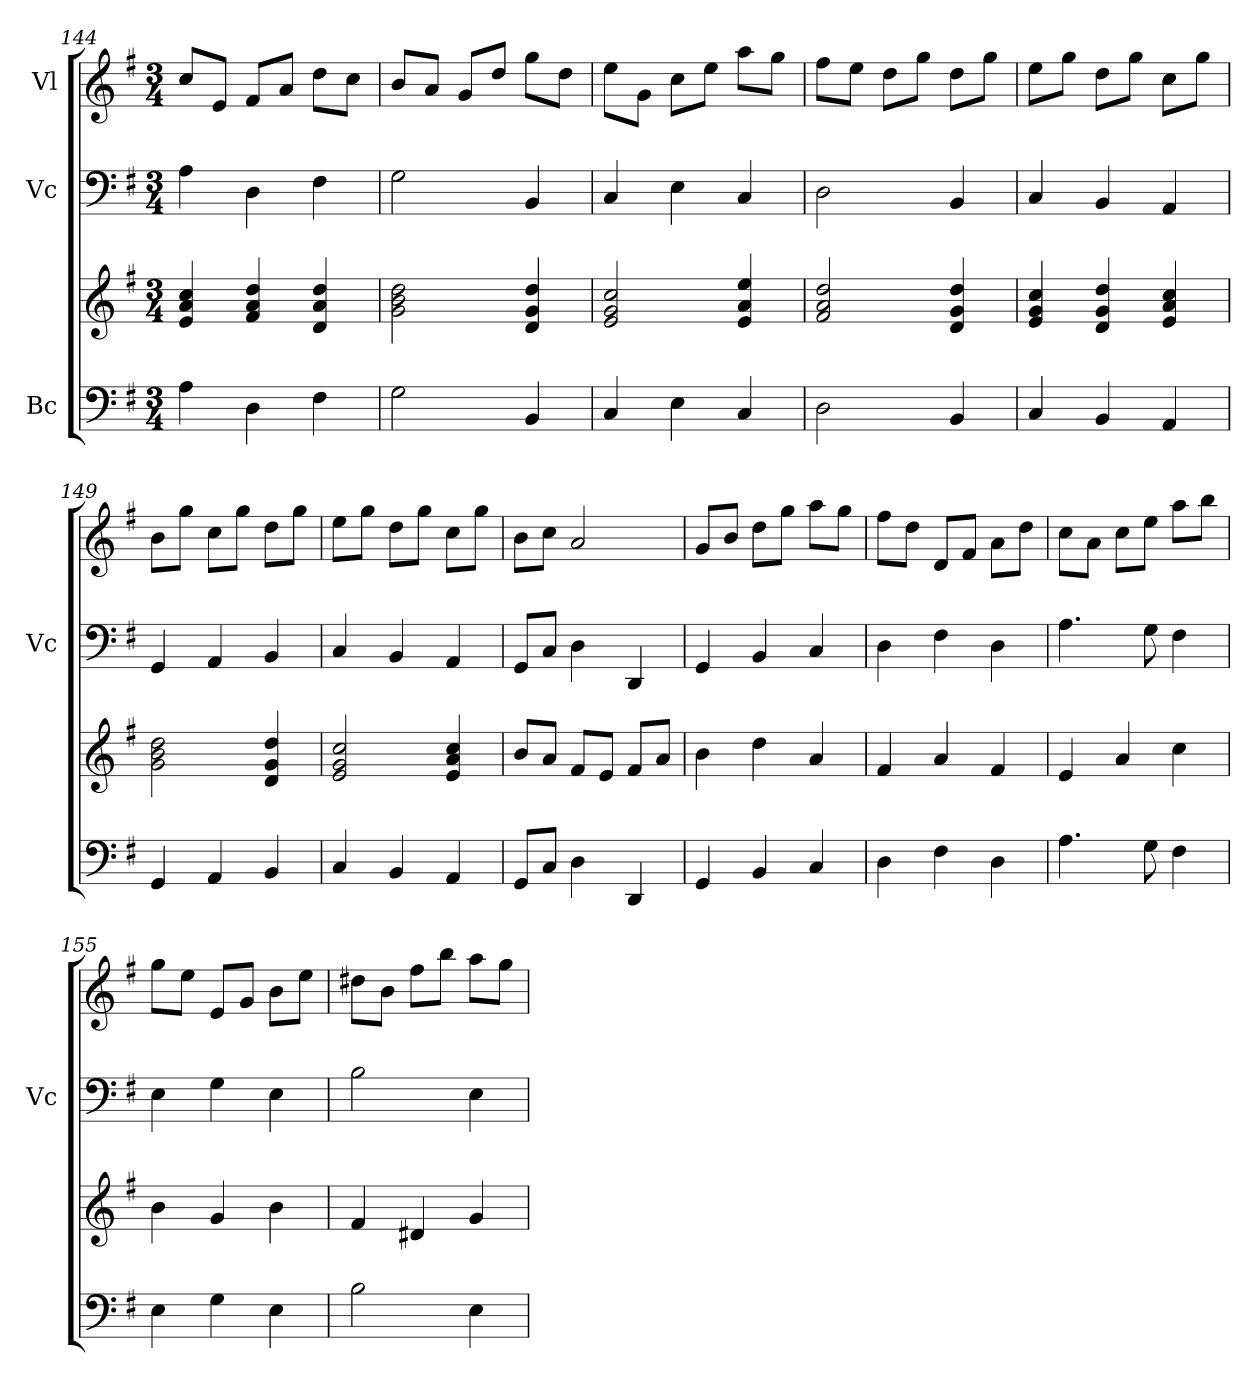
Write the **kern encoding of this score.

**kern	**kern	**kern	**kern
*part3	*part3	*part2	*part1
*staff4	*staff3	*staff2	*staff1
*I"Bc	*	*I"Vc	*I"Vl
*	*	*I'Vc	*
!!LO:LB:g=z
*clefF4	*clefG2	*clefF4	*clefG2
*k[f#]	*k[f#]	*k[f#]	*k[f#]
*M3/4	*M3/4	*M3/4	*M3/4
=144	=144	=144	=144
4A\	4e/ 4a/ 4cc/	4A\	8cc/L
.	.	.	8e/J
4D\	4f#/ 4a/ 4dd/	4D\	8f#/L
.	.	.	8a/J
4F#\	4d/ 4a/ 4dd/	4F#\	8dd\L
.	.	.	8cc\J
=145	=145	=145	=145
2G\	2g\ 2b\ 2dd\	2G\	8b/L
.	.	.	8a/J
.	.	.	8g/L
.	.	.	8dd/J
4BB/	4d/ 4g/ 4dd/	4BB/	8gg\L
.	.	.	8dd\J
=146	=146	=146	=146
4C/	2e/ 2g/ 2cc/	4C/	8ee\L
.	.	.	8g\J
4E\	.	4E\	8cc\L
.	.	.	8ee\J
4C/	4e/ 4a/ 4ee/	4C/	8aa\L
.	.	.	8gg\J
=147	=147	=147	=147
2D\	2f#/ 2a/ 2dd/	2D\	8ff#\L
.	.	.	8ee\J
.	.	.	8dd\L
.	.	.	8gg\J
4BB/	4d/ 4g/ 4dd/	4BB/	8dd\L
.	.	.	8gg\J
=148	=148	=148	=148
4C/	4e/ 4g/ 4cc/	4C/	8ee\L
.	.	.	8gg\J
4BB/	4d/ 4g/ 4dd/	4BB/	8dd\L
.	.	.	8gg\J
4AA/	4e/ 4a/ 4cc/	4AA/	8cc\L
.	.	.	8gg\J
=149	=149	=149	=149
4GG/	2g\ 2b\ 2dd\	4GG/	8b\L
.	.	.	8gg\J
4AA/	.	4AA/	8cc\L
.	.	.	8gg\J
4BB/	4d/ 4g/ 4dd/	4BB/	8dd\L
.	.	.	8gg\J
=150	=150	=150	=150
4C/	2e/ 2g/ 2cc/	4C/	8ee\L
.	.	.	8gg\J
4BB/	.	4BB/	8dd\L
.	.	.	8gg\J
4AA/	4e/ 4a/ 4cc/	4AA/	8cc\L
.	.	.	8gg\J
!!LO:LB:g=z
=151	=151	=151	=151
8GG/L	8b/L	8GG/L	8b\L
8C/J	8a/J	8C/J	8cc\J
4D\	8f#/L	4D\	2a/
.	8e/J	.	.
4DD/	8f#/L	4DD/	.
.	8a/J	.	.
=152	=152	=152	=152
4GG/	4b\	4GG/	8g/L
.	.	.	8b/J
4BB/	4dd\	4BB/	8dd\L
.	.	.	8gg\J
4C/	4a/	4C/	8aa\L
.	.	.	8gg\J
=153	=153	=153	=153
4D\	4f#/	4D\	8ff#\L
.	.	.	8dd\J
4F#\	4a/	4F#\	8d/L
.	.	.	8f#/J
4D\	4f#/	4D\	8a\L
.	.	.	8dd\J
=154	=154	=154	=154
4.A\	4e/	4.A\	8cc\L
.	.	.	8a\J
.	4a/	.	8cc\L
8G\	.	8G\	8ee\J
4F#\	4cc\	4F#\	8aa\L
.	.	.	8bb\J
=155	=155	=155	=155
4E\	4b\	4E\	8gg\L
.	.	.	8ee\J
4G\	4g/	4G\	8e/L
.	.	.	8g/J
4E\	4b\	4E\	8b\L
.	.	.	8ee\J
=156	=156	=156	=156
2B\	4f#/	2B\	8dd#X\L
.	.	.	8b\J
.	4d#X/	.	8ff#\L
.	.	.	8bb\J
4E\	4g/	4E\	8aa\L
.	.	.	8gg\J
=	=	=	=
*-	*-	*-	*-
